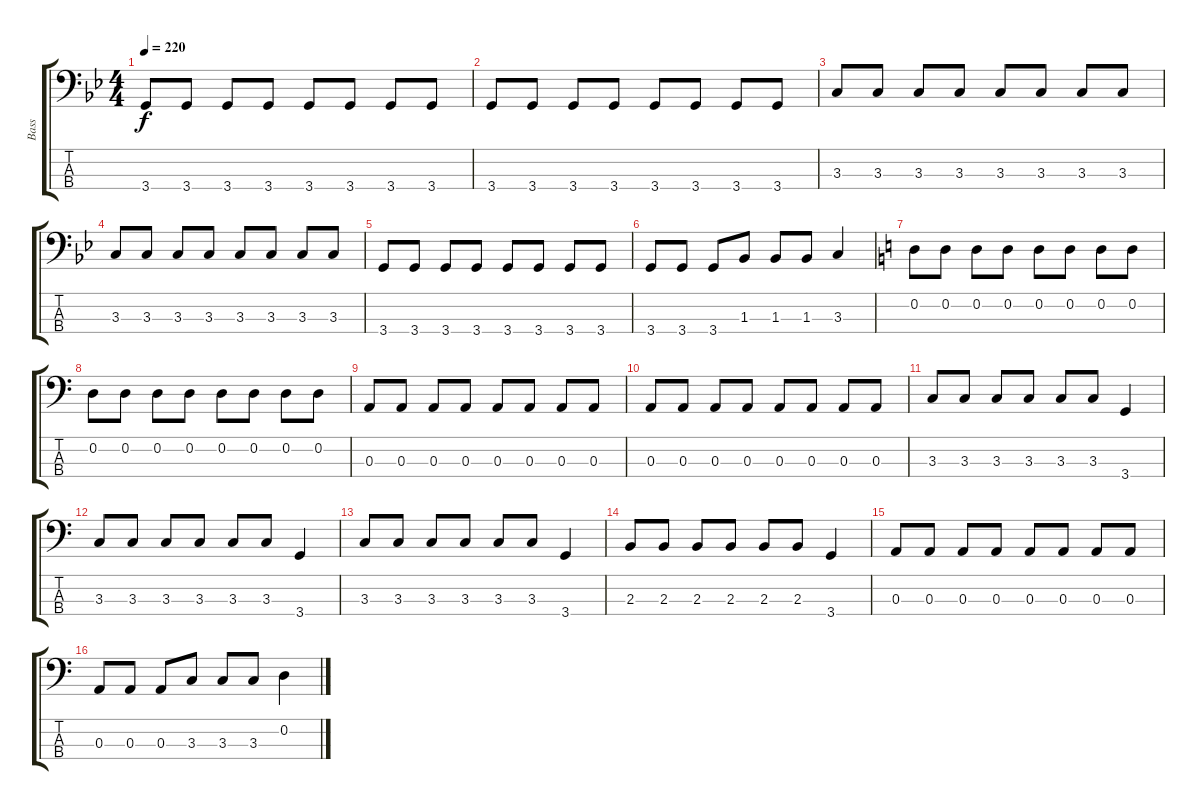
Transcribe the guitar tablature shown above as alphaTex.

\track ("Bass" "Bass") {instrument electricbassfinger}
\staff {score tabs}
\tuning (G2 D2 A1 E1) {hide}
\ts (4 4)
\tempo 220
\clef f4
\ks gminor
3.4.8{dy f} 3.4.8 3.4.8 3.4.8 3.4.8 3.4.8 3.4.8 3.4.8 |
3.4.8 3.4.8 3.4.8 3.4.8 3.4.8 3.4.8 3.4.8 3.4.8 |
3.3.8 3.3.8 3.3.8 3.3.8 3.3.8 3.3.8 3.3.8 3.3.8 |
3.3.8 3.3.8 3.3.8 3.3.8 3.3.8 3.3.8 3.3.8 3.3.8 |
3.4.8 3.4.8 3.4.8 3.4.8 3.4.8 3.4.8 3.4.8 3.4.8 |
3.4.8 3.4.8 3.4.8 1.3.8 1.3.8 1.3.8 3.3.4 |
\ks aminor
0.2.8 0.2.8 0.2.8 0.2.8 0.2.8 0.2.8 0.2.8 0.2.8 |
0.2.8 0.2.8 0.2.8 0.2.8 0.2.8 0.2.8 0.2.8 0.2.8 |
0.3.8 0.3.8 0.3.8 0.3.8 0.3.8 0.3.8 0.3.8 0.3.8 |
0.3.8 0.3.8 0.3.8 0.3.8 0.3.8 0.3.8 0.3.8 0.3.8 |
3.3.8 3.3.8 3.3.8 3.3.8 3.3.8 3.3.8 3.4.4 |
3.3.8 3.3.8 3.3.8 3.3.8 3.3.8 3.3.8 3.4.4 |
3.3.8 3.3.8 3.3.8 3.3.8 3.3.8 3.3.8 3.4.4 |
2.3.8 2.3.8 2.3.8 2.3.8 2.3.8 2.3.8 3.4.4 |
0.3.8 0.3.8 0.3.8 0.3.8 0.3.8 0.3.8 0.3.8 0.3.8 |
0.3.8 0.3.8 0.3.8 3.3.8 3.3.8 3.3.8 0.2.4
